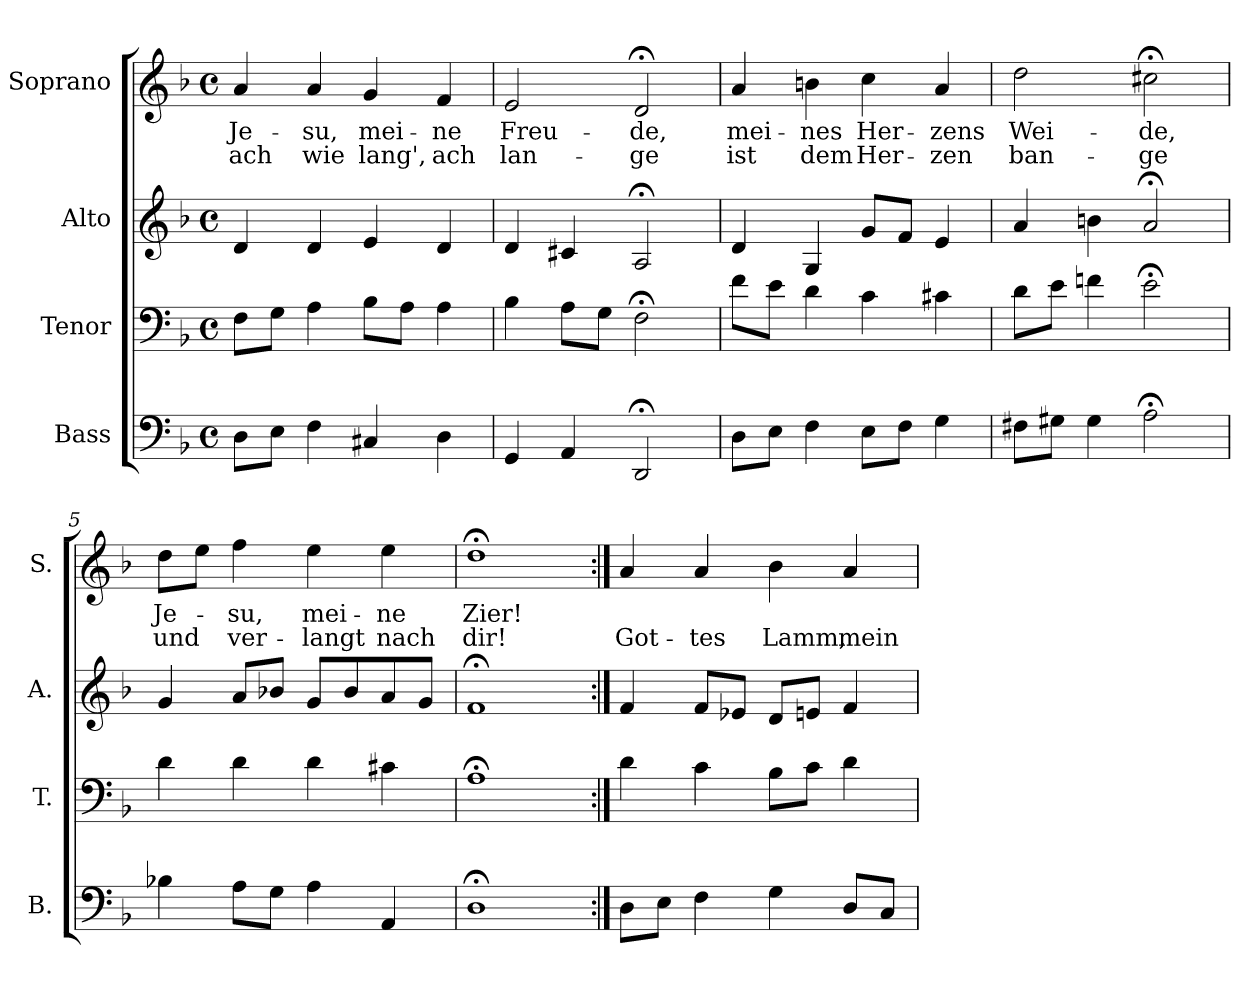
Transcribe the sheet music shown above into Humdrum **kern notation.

**kern	**kern	**kern	**kern	**text	**text
*part4	*part3	*part2	*part1	*part1	*part1
*staff4	*staff3	*staff2	*staff1	*staff1	*staff1
*I"Bass	*I"Tenor	*I"Alto	*I"Soprano	*	*
*I'B.	*I'T.	*I'A.	*I'S.	*	*
*clefF4	*clefF4	*clefG2	*clefG2	*	*
*k[b-]	*k[b-]	*k[b-]	*k[b-]	*	*
*F:	*F:	*F:	*d:	*	*
*M4/4	*M4/4	*M4/4	*M4/4	*	*
*met(c)	*met(c)	*met(c)	*met(c)	*	*
=1	=1	=1	=1	=1	=1
8D\L	8F\L	4d/	4a/	Je-	ach
8E\J	8G\J	.	.	.	.
4F\	4A\	4d/	4a/	-su,	wie
4C#X/	8B-\L	4e/	4g/	mei-	lang',
.	8A\J	.	.	.	.
4D\	4A\	4d/	4f/	-ne	ach
=2	=2	=2	=2	=2	=2
4GG/	4B-\	4d/	2e/	Freu-	lan-
4AA/	8A\L	4c#X/	.	.	.
.	8G\J	.	.	.	.
2DD;</	2F;<\	2A;</	2d;</	-de,	-ge
=3	=3	=3	=3	=3	=3
8D\L	8f\L	4d/	4a/	mei-	ist
8E\J	8e\J	.	.	.	.
4F\	4d\	4G/	4bn\	-nes	dem
8E\L	4c\	8g/L	4cc\	Her-	Her-
8F\J	.	8f/J	.	.	.
4G\	4c#X\	4e/	4a/	-zens	-zen
=4	=4	=4	=4	=4	=4
8F#X\L	8d\L	4a/	2dd\	Wei-	ban-
8G#X\J	8e\J	.	.	.	.
4G#\	4fn\	4bn\	.	.	.
2A;<\	2e;<\	2a;</	2cc#X;<\	-de,	-ge
!!LO:LB:g=z
=5	=5	=5	=5	=5	=5
4B-X\	4d\	4g/	8dd\L	Je-	und
.	.	.	8ee\J	.	.
8A\L	4d\	8a/L	4ff\	-su,	ver-
8G\J	.	8b-X/J	.	.	.
4A\	4d\	8g/L	4ee\	mei-	-langt
.	.	8b-/	.	.	.
4AA/	4c#X\	8a/	4ee\	-ne	nach
.	.	8g/J	.	.	.
=6	=6	=6	=6	=6	=6
1D;<	1A;<	1f;<	1dd;<	Zier!	dir!
=7:|!	=7:|!	=7:|!	=7:|!	=7:|!	=7:|!
8D\L	4d\	4f/	4a/	.	Got-
8E\J	.	.	.	.	.
4F\	4c\	8f/L	4a/	.	-tes
.	.	8e-X/J	.	.	.
4G\	8B-\L	8d/L	4b-\	.	Lamm,
.	8c\J	8en/J	.	.	.
8D/L	4d\	4f/	4a/	.	mein
8C/J	.	.	.	.	.
=	=	=	=	=	=
*-	*-	*-	*-	*-	*-
